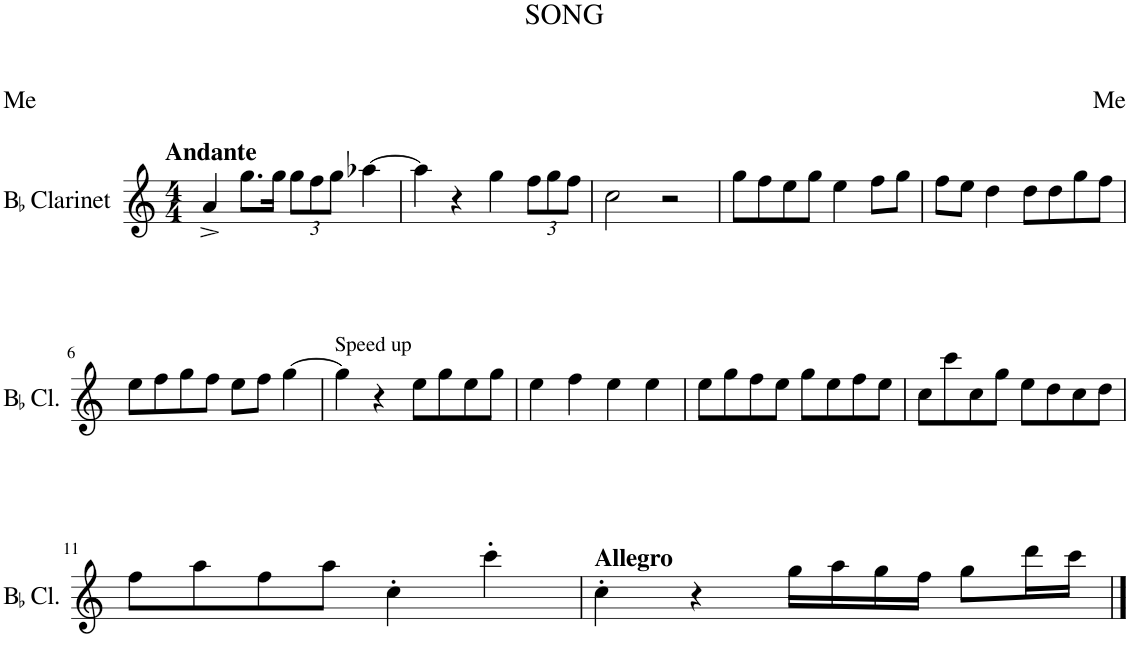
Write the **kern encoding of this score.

**kern
*part1
*staff1
*I"BaccidentalFlat Clarinet
*I'BaccidentalFlat Cl.
*clefG2
*Trd1c2
*k[]
*M4/4
=1
!LO:TX:a:B:t=Andante
4a^/
8.gg\L
16gg\Jk
*Xbrackettup
12gg\L
12ff\
12gg\J
[4aa-X\
=2
4aa-\]
4r
4gg\
12ff\L
12gg\
12ff\J
=3
2cc\
2r
=4
8gg\L
8ff\
8ee\
8gg\J
4ee\
8ff\L
8gg\J
=5
8ff\L
8ee\J
4dd\
8dd\L
8dd\
8gg\
8ff\J
!!LO:LB:g=z
=6
8ee\L
8ff\
8gg\
8ff\J
8ee\L
8ff\J
[4gg\
=7
!LO:TX:a:t=Speed up
4gg\]
4r
8ee\L
8gg\
8ee\
8gg\J
=8
4ee\
4ff\
4ee\
4ee\
=9
8ee\L
8gg\
8ff\
8ee\J
8gg\L
8ee\
8ff\
8ee\J
=10
8cc\L
8ccc\
8cc\
8gg\J
8ee\L
8dd\
8cc\
8dd\J
!!LO:LB:g=z
=11
8ff\L
8aa\
8ff\
8aa\J
4cc'\
4ccc'\
=12
!LO:TX:a:B:t=Allegro
4cc'\
4r
16gg\LL
16aa\
16gg\
16ff\JJ
8gg\L
16ddd\L
16ccc\JJ
==
*-
